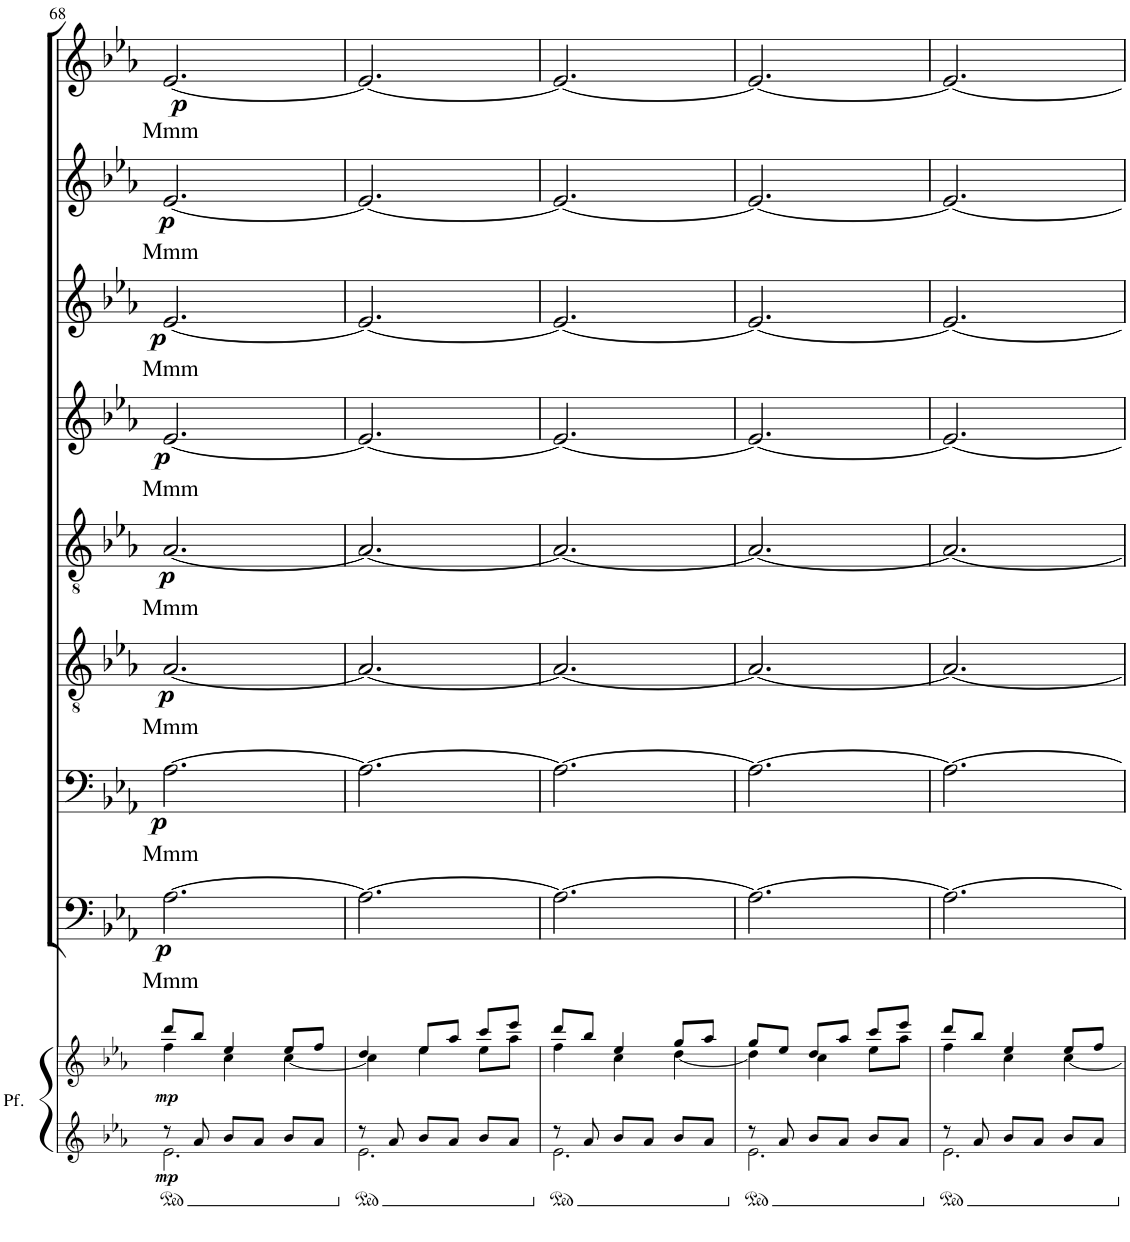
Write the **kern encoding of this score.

**kern	**kern	**dynam	**kern	**text	**dynam	**kern	**text	**dynam	**kern	**text	**dynam	**kern	**text	**dynam	**kern	**text	**dynam	**kern	**text	**dynam	**kern	**text	**dynam	**kern	**text	**dynam
*part9	*part9	*part9	*part8	*part8	*part8	*part7	*part7	*part7	*part6	*part6	*part6	*part5	*part5	*part5	*part4	*part4	*part4	*part3	*part3	*part3	*part2	*part2	*part2	*part1	*part1	*part1
*staff10	*staff9	*staff9/10	*staff8	*staff8	*staff8	*staff7	*staff7	*staff7	*staff6	*staff6	*staff6	*staff5	*staff5	*staff5	*staff4	*staff4	*staff4	*staff3	*staff3	*staff3	*staff2	*staff2	*staff2	*staff1	*staff1	*staff1
*I"Piano	*	*	*I"Bassi II	*	*	*I"Bassi I	*	*	*I"Tenori II	*	*	*I"Tenori I	*	*	*I"Contralti II	*	*	*I"Contralti I	*	*	*I"Soprani II	*	*	*I"Soprani I	*	*
!!LO:PB:g=z
*clefG2	*clefG2	*	*clefF4	*	*	*clefF4	*	*	*clefGv2	*	*	*clefGv2	*	*	*clefG2	*	*	*clefG2	*	*	*clefG2	*	*	*clefG2	*	*
*k[b-e-a-]	*k[b-e-a-]	*	*k[b-e-a-]	*	*	*k[b-e-a-]	*	*	*k[b-e-a-]	*	*	*k[b-e-a-]	*	*	*k[b-e-a-]	*	*	*k[b-e-a-]	*	*	*k[b-e-a-]	*	*	*k[b-e-a-]	*	*
*E-:	*E-:	*	*E-:	*	*	*E-:	*	*	*E-:	*	*	*E-:	*	*	*E-:	*	*	*E-:	*	*	*E-:	*	*	*E-:	*	*
*M3/4	*M3/4	*	*M3/4	*	*	*M3/4	*	*	*M3/4	*	*	*M3/4	*	*	*M3/4	*	*	*M3/4	*	*	*M3/4	*	*	*M3/4	*	*
=68	=68	=68	=68	=68	=68	=68	=68	=68	=68	=68	=68	=68	=68	=68	=68	=68	=68	=68	=68	=68	=68	=68	=68	=68	=68	=68
*^	*^	*	*	*	*	*	*	*	*	*	*	*	*	*	*	*	*	*	*	*	*	*	*	*	*	*
!	!	!	!	!LO:DY:b=2	!	!LO:LY:b	!	!	!LO:LY:b	!	!	!LO:LY:b	!	!	!LO:LY:b	!	!	!LO:LY:b	!	!	!LO:LY:b	!	!	!LO:LY:b	!	!	!LO:LY:b	!
!	!	!	!	!LO:DY:n=1:b	!	!	!LO:DY:b	!	!	!LO:DY:b	!	!	!LO:DY:b	!	!	!LO:DY:b	!	!	!LO:DY:b	!	!	!LO:DY:b	!	!	!LO:DY:b	!	!	!LO:DY:b
8r	2.e-\	8ddd/L	4ff\	mp mp	[2.A-\	Mmm	p	[2.A-\	Mmm	p	[2.A-/	Mmm	p	[2.A-/	Mmm	p	[2.e-/	Mmm	p	[2.e-/	Mmm	p	[2.e-/	Mmm	p	[2.e-/	Mmm	p
8a-/	.	8bb-/J	.	.	.	.	.	.	.	.	.	.	.	.	.	.	.	.	.	.	.	.	.	.	.	.	.	.
8b-/L	.	4ee-/	4cc\	.	.	.	.	.	.	.	.	.	.	.	.	.	.	.	.	.	.	.	.	.	.	.	.	.
8a-/J	.	.	.	.	.	.	.	.	.	.	.	.	.	.	.	.	.	.	.	.	.	.	.	.	.	.	.	.
8b-/L	.	8ee-/L	[4cc\	.	.	.	.	.	.	.	.	.	.	.	.	.	.	.	.	.	.	.	.	.	.	.	.	.
8a-/J	.	8ff/J	.	.	.	.	.	.	.	.	.	.	.	.	.	.	.	.	.	.	.	.	.	.	.	.	.	.
=69	=69	=69	=69	=69	=69	=69	=69	=69	=69	=69	=69	=69	=69	=69	=69	=69	=69	=69	=69	=69	=69	=69	=69	=69	=69	=69	=69	=69
8r	2.e-\	4dd/	4cc\]	.	2.A-\_	.	.	2.A-\_	.	.	2.A-/_	.	.	2.A-/_	.	.	2.e-/_	.	.	2.e-/_	.	.	2.e-/_	.	.	2.e-/_	.	.
8a-/	.	.	.	.	.	.	.	.	.	.	.	.	.	.	.	.	.	.	.	.	.	.	.	.	.	.	.	.
8b-/L	.	8ee-/L	4ee-\	.	.	.	.	.	.	.	.	.	.	.	.	.	.	.	.	.	.	.	.	.	.	.	.	.
8a-/J	.	8aa-/J	.	.	.	.	.	.	.	.	.	.	.	.	.	.	.	.	.	.	.	.	.	.	.	.	.	.
8b-/L	.	8ccc/L	8ee-\L	.	.	.	.	.	.	.	.	.	.	.	.	.	.	.	.	.	.	.	.	.	.	.	.	.
8a-/J	.	8eee-/J	8aa-\J	.	.	.	.	.	.	.	.	.	.	.	.	.	.	.	.	.	.	.	.	.	.	.	.	.
=70	=70	=70	=70	=70	=70	=70	=70	=70	=70	=70	=70	=70	=70	=70	=70	=70	=70	=70	=70	=70	=70	=70	=70	=70	=70	=70	=70	=70
8r	2.e-\	8ddd/L	4ff\	.	2.A-\_	.	.	2.A-\_	.	.	2.A-/_	.	.	2.A-/_	.	.	2.e-/_	.	.	2.e-/_	.	.	2.e-/_	.	.	2.e-/_	.	.
8a-/	.	8bb-/J	.	.	.	.	.	.	.	.	.	.	.	.	.	.	.	.	.	.	.	.	.	.	.	.	.	.
8b-/L	.	4ee-/	4cc\	.	.	.	.	.	.	.	.	.	.	.	.	.	.	.	.	.	.	.	.	.	.	.	.	.
8a-/J	.	.	.	.	.	.	.	.	.	.	.	.	.	.	.	.	.	.	.	.	.	.	.	.	.	.	.	.
8b-/L	.	8gg/L	[4dd\	.	.	.	.	.	.	.	.	.	.	.	.	.	.	.	.	.	.	.	.	.	.	.	.	.
8a-/J	.	8aa-/J	.	.	.	.	.	.	.	.	.	.	.	.	.	.	.	.	.	.	.	.	.	.	.	.	.	.
=71	=71	=71	=71	=71	=71	=71	=71	=71	=71	=71	=71	=71	=71	=71	=71	=71	=71	=71	=71	=71	=71	=71	=71	=71	=71	=71	=71	=71
8r	2.e-\	8gg/L	4dd\]	.	2.A-\_	.	.	2.A-\_	.	.	2.A-/_	.	.	2.A-/_	.	.	2.e-/_	.	.	2.e-/_	.	.	2.e-/_	.	.	2.e-/_	.	.
8a-/	.	8ee-/J	.	.	.	.	.	.	.	.	.	.	.	.	.	.	.	.	.	.	.	.	.	.	.	.	.	.
8b-/L	.	8dd/L	4cc\	.	.	.	.	.	.	.	.	.	.	.	.	.	.	.	.	.	.	.	.	.	.	.	.	.
8a-/J	.	8aa-/J	.	.	.	.	.	.	.	.	.	.	.	.	.	.	.	.	.	.	.	.	.	.	.	.	.	.
8b-/L	.	8ccc/L	8ee-\L	.	.	.	.	.	.	.	.	.	.	.	.	.	.	.	.	.	.	.	.	.	.	.	.	.
8a-/J	.	8eee-/J	8aa-\J	.	.	.	.	.	.	.	.	.	.	.	.	.	.	.	.	.	.	.	.	.	.	.	.	.
=72	=72	=72	=72	=72	=72	=72	=72	=72	=72	=72	=72	=72	=72	=72	=72	=72	=72	=72	=72	=72	=72	=72	=72	=72	=72	=72	=72	=72
8r	2.e-\	8ddd/L	4ff\	.	2.A-\_	.	.	2.A-\_	.	.	2.A-/_	.	.	2.A-/_	.	.	2.e-/_	.	.	2.e-/_	.	.	2.e-/_	.	.	2.e-/_	.	.
8a-/	.	8bb-/J	.	.	.	.	.	.	.	.	.	.	.	.	.	.	.	.	.	.	.	.	.	.	.	.	.	.
8b-/L	.	4ee-/	4cc\	.	.	.	.	.	.	.	.	.	.	.	.	.	.	.	.	.	.	.	.	.	.	.	.	.
8a-/J	.	.	.	.	.	.	.	.	.	.	.	.	.	.	.	.	.	.	.	.	.	.	.	.	.	.	.	.
8b-/L	.	8ee-/L	[4cc\	.	.	.	.	.	.	.	.	.	.	.	.	.	.	.	.	.	.	.	.	.	.	.	.	.
8a-/J	.	8ff/J	.	.	.	.	.	.	.	.	.	.	.	.	.	.	.	.	.	.	.	.	.	.	.	.	.	.
*v	*v	*	*	*	*	*	*	*	*	*	*	*	*	*	*	*	*	*	*	*	*	*	*	*	*	*	*	*
*	*v	*v	*	*	*	*	*	*	*	*	*	*	*	*	*	*	*	*	*	*	*	*	*	*	*	*	*
=	=	=	=	=	=	=	=	=	=	=	=	=	=	=	=	=	=	=	=	=	=	=	=	=	=	=
*-	*-	*-	*-	*-	*-	*-	*-	*-	*-	*-	*-	*-	*-	*-	*-	*-	*-	*-	*-	*-	*-	*-	*-	*-	*-	*-
